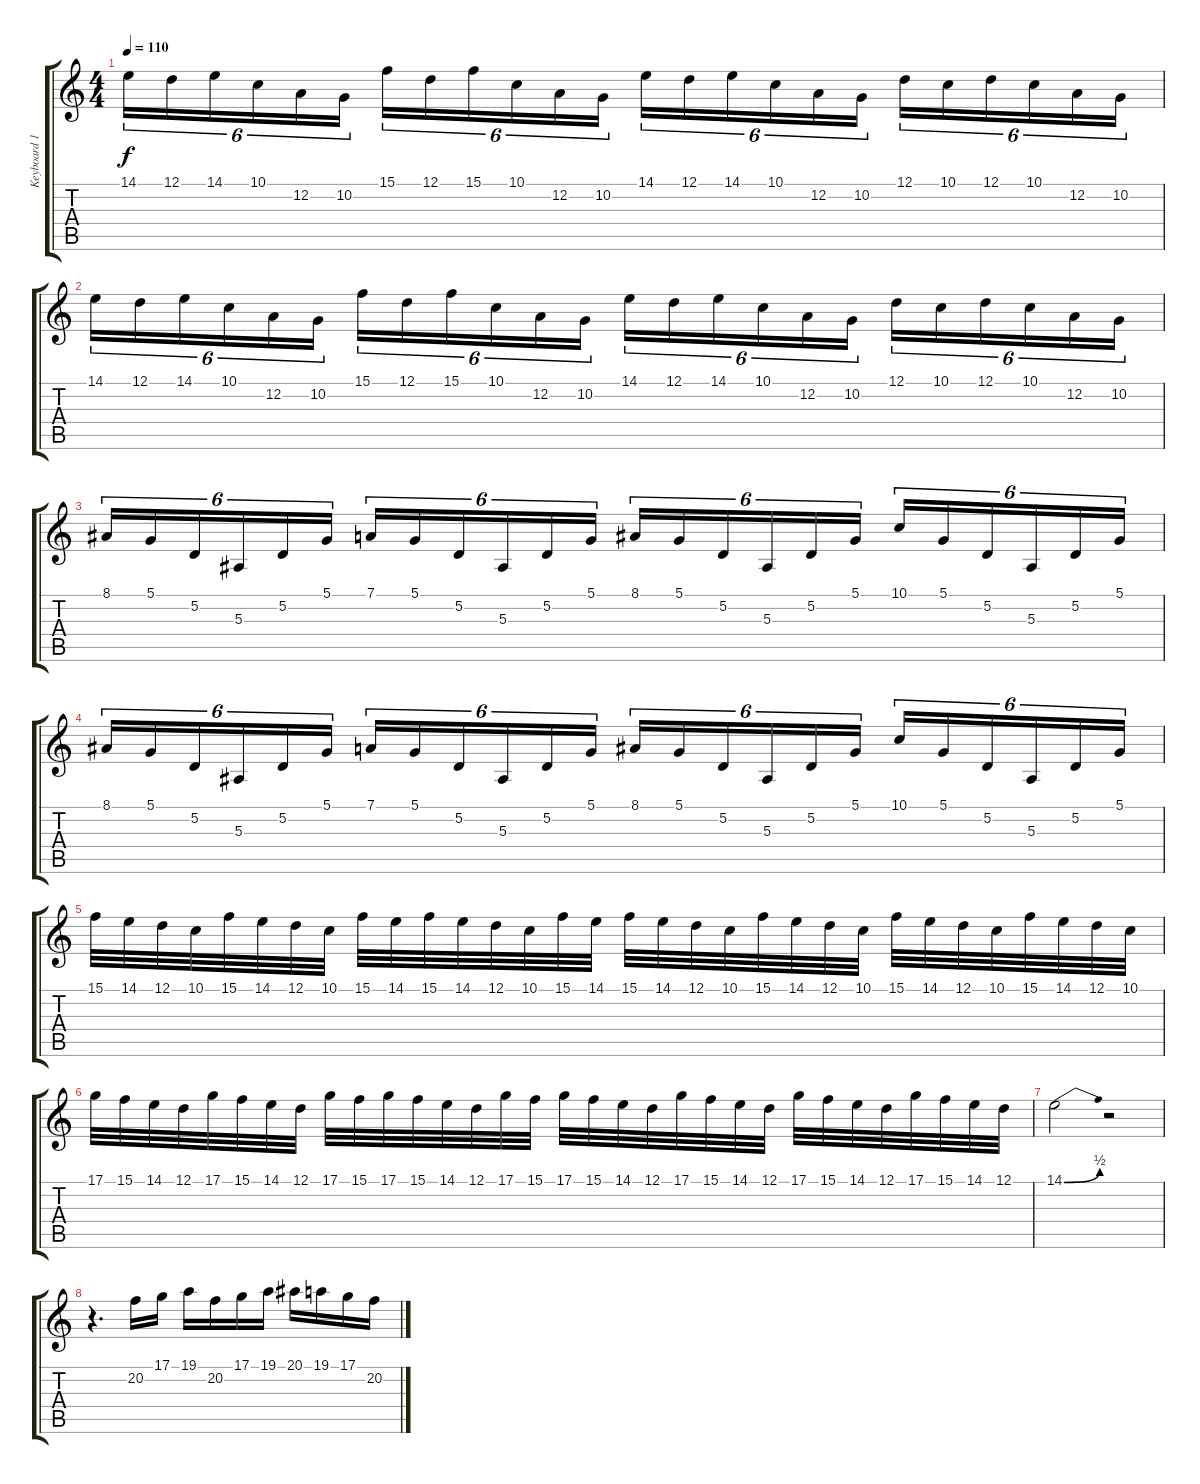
\track ("Keyboard 1 (Lead)" "Keyboard 1") {instrument lead1square}
\staff {score tabs}
\tuning (D4 A3 F3 C3 G2 D2) {hide}
\ts (4 4)
\tempo 110
\clef g2
\ks c
14.1.16{tu (6 4) dy f} 12.1.16{tu (6 4)} 14.1.16{tu (6 4)} 10.1.16{tu (6 4)} 12.2.16{tu (6 4)} 10.2.16{tu (6 4)} 15.1.16{tu (6 4)} 12.1.16{tu (6 4)} 15.1.16{tu (6 4)} 10.1.16{tu (6 4)} 12.2.16{tu (6 4)} 10.2.16{tu (6 4)} 14.1.16{tu (6 4)} 12.1.16{tu (6 4)} 14.1.16{tu (6 4)} 10.1.16{tu (6 4)} 12.2.16{tu (6 4)} 10.2.16{tu (6 4)} 12.1.16{tu (6 4)} 10.1.16{tu (6 4)} 12.1.16{tu (6 4)} 10.1.16{tu (6 4)} 12.2.16{tu (6 4)} 10.2.16{tu (6 4)} |
14.1.16{tu (6 4)} 12.1.16{tu (6 4)} 14.1.16{tu (6 4)} 10.1.16{tu (6 4)} 12.2.16{tu (6 4)} 10.2.16{tu (6 4)} 15.1.16{tu (6 4)} 12.1.16{tu (6 4)} 15.1.16{tu (6 4)} 10.1.16{tu (6 4)} 12.2.16{tu (6 4)} 10.2.16{tu (6 4)} 14.1.16{tu (6 4)} 12.1.16{tu (6 4)} 14.1.16{tu (6 4)} 10.1.16{tu (6 4)} 12.2.16{tu (6 4)} 10.2.16{tu (6 4)} 12.1.16{tu (6 4)} 10.1.16{tu (6 4)} 12.1.16{tu (6 4)} 10.1.16{tu (6 4)} 12.2.16{tu (6 4)} 10.2.16{tu (6 4)} |
8.1.16{tu (6 4)} 5.1.16{tu (6 4)} 5.2.16{tu (6 4)} 5.3.16{tu (6 4)} 5.2.16{tu (6 4)} 5.1.16{tu (6 4)} 7.1.16{tu (6 4)} 5.1.16{tu (6 4)} 5.2.16{tu (6 4)} 5.3.16{tu (6 4)} 5.2.16{tu (6 4)} 5.1.16{tu (6 4)} 8.1.16{tu (6 4)} 5.1.16{tu (6 4)} 5.2.16{tu (6 4)} 5.3.16{tu (6 4)} 5.2.16{tu (6 4)} 5.1.16{tu (6 4)} 10.1.16{tu (6 4)} 5.1.16{tu (6 4)} 5.2.16{tu (6 4)} 5.3.16{tu (6 4)} 5.2.16{tu (6 4)} 5.1.16{tu (6 4)} |
8.1.16{tu (6 4)} 5.1.16{tu (6 4)} 5.2.16{tu (6 4)} 5.3.16{tu (6 4)} 5.2.16{tu (6 4)} 5.1.16{tu (6 4)} 7.1.16{tu (6 4)} 5.1.16{tu (6 4)} 5.2.16{tu (6 4)} 5.3.16{tu (6 4)} 5.2.16{tu (6 4)} 5.1.16{tu (6 4)} 8.1.16{tu (6 4)} 5.1.16{tu (6 4)} 5.2.16{tu (6 4)} 5.3.16{tu (6 4)} 5.2.16{tu (6 4)} 5.1.16{tu (6 4)} 10.1.16{tu (6 4)} 5.1.16{tu (6 4)} 5.2.16{tu (6 4)} 5.3.16{tu (6 4)} 5.2.16{tu (6 4)} 5.1.16{tu (6 4)} |
15.1.32 14.1.32 12.1.32 10.1.32 15.1.32 14.1.32 12.1.32 10.1.32 15.1.32 14.1.32 15.1.32 14.1.32 12.1.32 10.1.32 15.1.32 14.1.32 15.1.32 14.1.32 12.1.32 10.1.32 15.1.32 14.1.32 12.1.32 10.1.32 15.1.32 14.1.32 12.1.32 10.1.32 15.1.32 14.1.32 12.1.32 10.1.32 |
17.1.32 15.1.32 14.1.32 12.1.32 17.1.32 15.1.32 14.1.32 12.1.32 17.1.32 15.1.32 17.1.32 15.1.32 14.1.32 12.1.32 17.1.32 15.1.32 17.1.32 15.1.32 14.1.32 12.1.32 17.1.32 15.1.32 14.1.32 12.1.32 17.1.32 15.1.32 14.1.32 12.1.32 17.1.32 15.1.32 14.1.32 12.1.32 |
14.1{be (bend 0 0 60 2)}.2 r.2 |
r.4{d} 20.2.16 17.1.16 19.1.16 20.2.16 17.1.16 19.1.16 20.1.16 19.1.16 17.1.16 20.2.16
